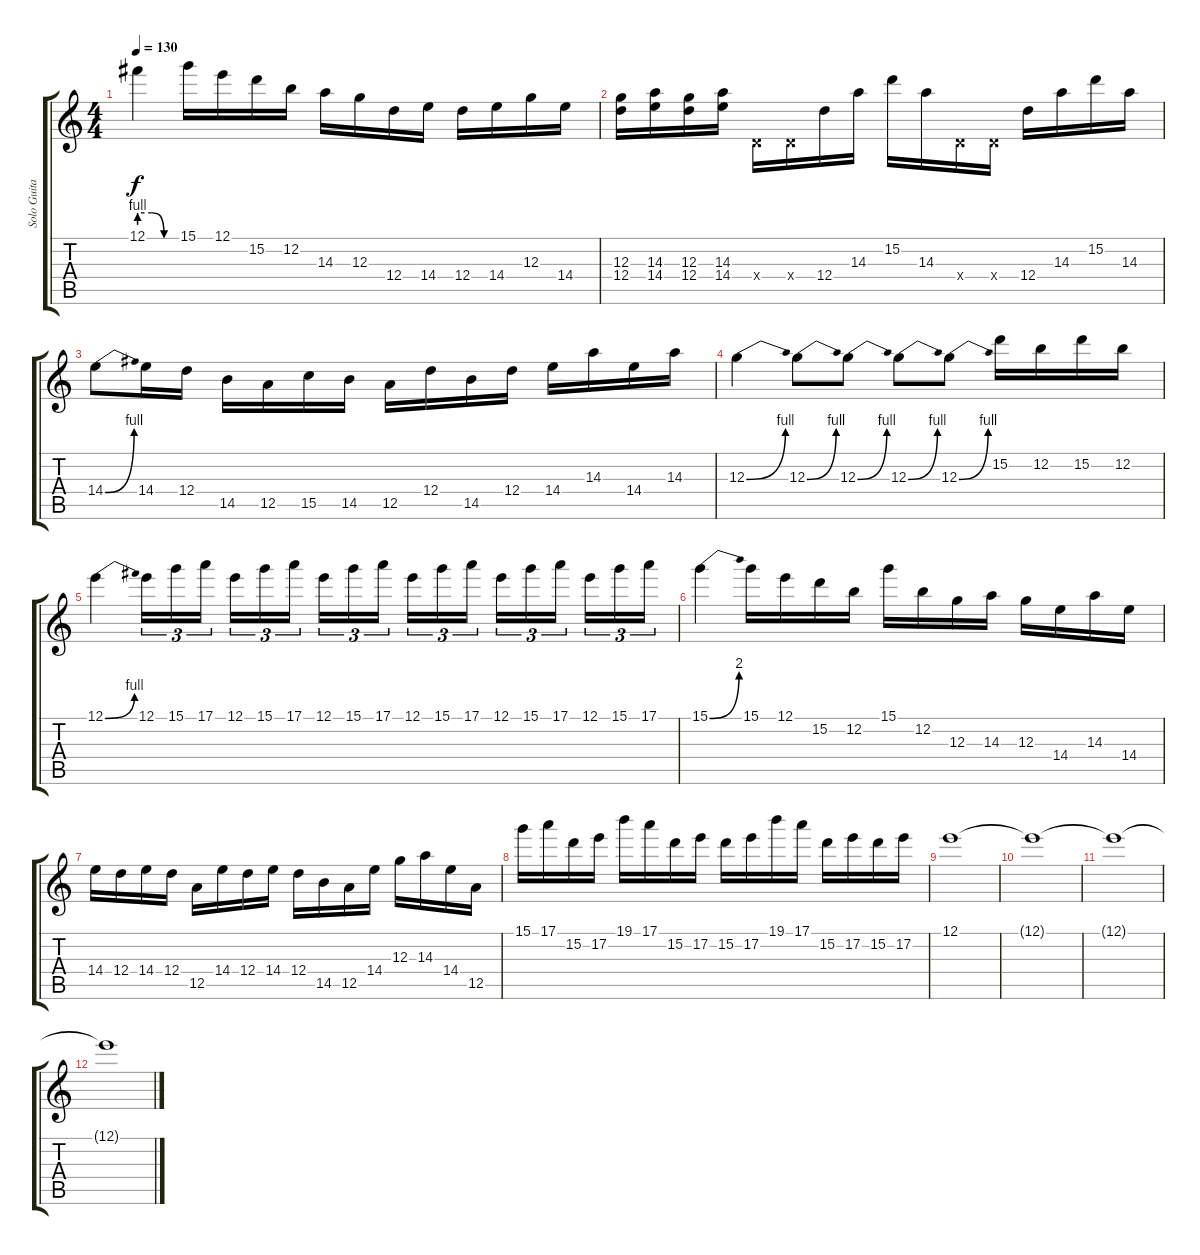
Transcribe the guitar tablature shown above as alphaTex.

\track ("Solo Guitar" "Solo Guita") {instrument overdrivenguitar}
\staff {score tabs}
\tuning (E4 B3 G3 D3 A2 E2) {hide}
\ts (4 4)
\tempo 130
\clef g2
\ks c
12.1{be (custom 0 4 20 4 40 0 60 0)}.4{dy f} 15.1.16 12.1.16 15.2.16 12.2.16 14.3.16 12.3.16 12.4.16 14.4.16 12.4.16 14.4.16 12.3.16 14.4.16 |
(12.3 12.4).16 (14.3 14.4).16 (12.3 12.4).16 (14.3 14.4).16 0.4{x}.16 0.4{x}.16 12.4.16 14.3.16 15.2.16 14.3.16 0.4{x}.16 0.4{x}.16 12.4.16 14.3.16 15.2.16 14.3.16 |
14.4{be (bend 0 0 60 4)}.8 14.4.16 12.4.16 14.5.16 12.5.16 15.5.16 14.5.16 12.5.16 12.4.16 14.5.16 12.4.16 14.4.16 14.3.16 14.4.16 14.3.16 |
12.3{be (bend 0 0 60 4)}.4 12.3{be (bend 0 0 60 4)}.8 12.3{be (bend 0 0 60 4)}.8 12.3{be (bend 0 0 60 4)}.8 12.3{be (bend 0 0 60 4)}.8 15.2.16 12.2.16 15.2.16 12.2.16 |
12.1{be (bend 0 0 60 4)}.4 12.1.16{tu (3 2)} 15.1.16{tu (3 2)} 17.1.16{tu (3 2)} 12.1.16{tu (3 2)} 15.1.16{tu (3 2)} 17.1.16{tu (3 2)} 12.1.16{tu (3 2)} 15.1.16{tu (3 2)} 17.1.16{tu (3 2)} 12.1.16{tu (3 2)} 15.1.16{tu (3 2)} 17.1.16{tu (3 2)} 12.1.16{tu (3 2)} 15.1.16{tu (3 2)} 17.1.16{tu (3 2)} 12.1.16{tu (3 2)} 15.1.16{tu (3 2)} 17.1.16{tu (3 2)} |
15.1{be (bend 0 0 60 8)}.4 15.1.16 12.1.16 15.2.16 12.2.16 15.1.16 12.2.16 12.3.16 14.3.16 12.3.16 14.4.16 14.3.16 14.4.16 |
14.4.16 12.4.16 14.4.16 12.4.16 12.5.16 14.4.16 12.4.16 14.4.16 12.4.16 14.5.16 12.5.16 14.4.16 12.3.16 14.3.16 14.4.16 12.5.16 |
15.1.16 17.1.16 15.2.16 17.2.16 19.1.16 17.1.16 15.2.16 17.2.16 15.2.16 17.2.16 19.1.16 17.1.16 15.2.16 17.2.16 15.2.16 17.2.16 |
12.1.1 |
12.1{t}.1 |
12.1{t}.1 |
12.1{t}.1
